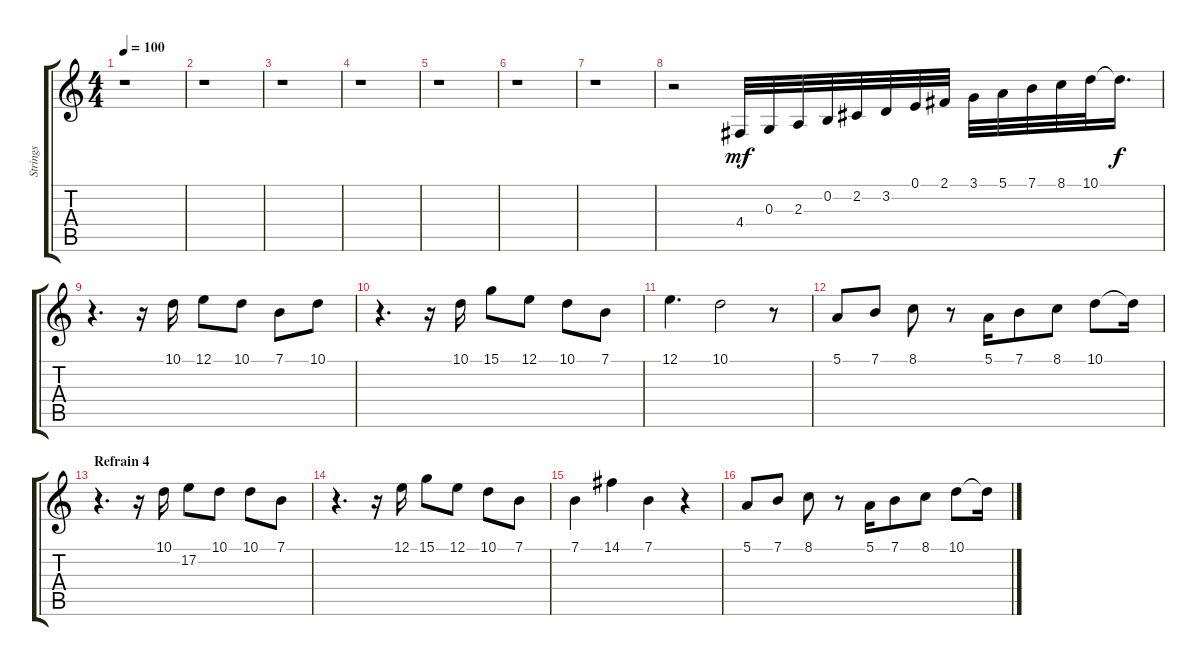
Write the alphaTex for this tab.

\track ("Strings" "Strings") {instrument tremolostrings}
\staff {score tabs}
\tuning (E4 B3 G3 D3 A2 E2) {hide}
\ts (4 4)
\tempo 100
\clef g2
\ks c
r.1{dy f} |
r.1 |
r.1 |
r.1 |
r.1 |
r.1 |
r.1 |
r.2 4.4.32{dy mf} 0.3.32 2.3.32 0.2.32 2.2.32 3.2.32 0.1.32 2.1.32 3.1.32 5.1.32 7.1.32 8.1.32 10.1.32 10.1{t}.16{d dy f} |
r.4{d} r.16 10.1.16 12.1.8 10.1.8 7.1.8 10.1.8 |
r.4{d} r.16 10.1.16 15.1.8 12.1.8 10.1.8 7.1.8 |
12.1.4{d} 10.1.2 r.8 |
5.1.8 7.1.8 8.1.8 r.8 5.1.16 7.1.8 8.1.8 10.1.8 10.1{t}.16 |
\section ("" "Refrain 4")
r.4{d} r.16 10.1.16 17.2.8 10.1.8 10.1.8 7.1.8 |
r.4{d} r.16 12.1.16 15.1.8 12.1.8 10.1.8 7.1.8 |
7.1.4 14.1.4 7.1.4 r.4 |
5.1.8 7.1.8 8.1.8 r.8 5.1.16 7.1.8 8.1.8 10.1.8 10.1{t}.16
